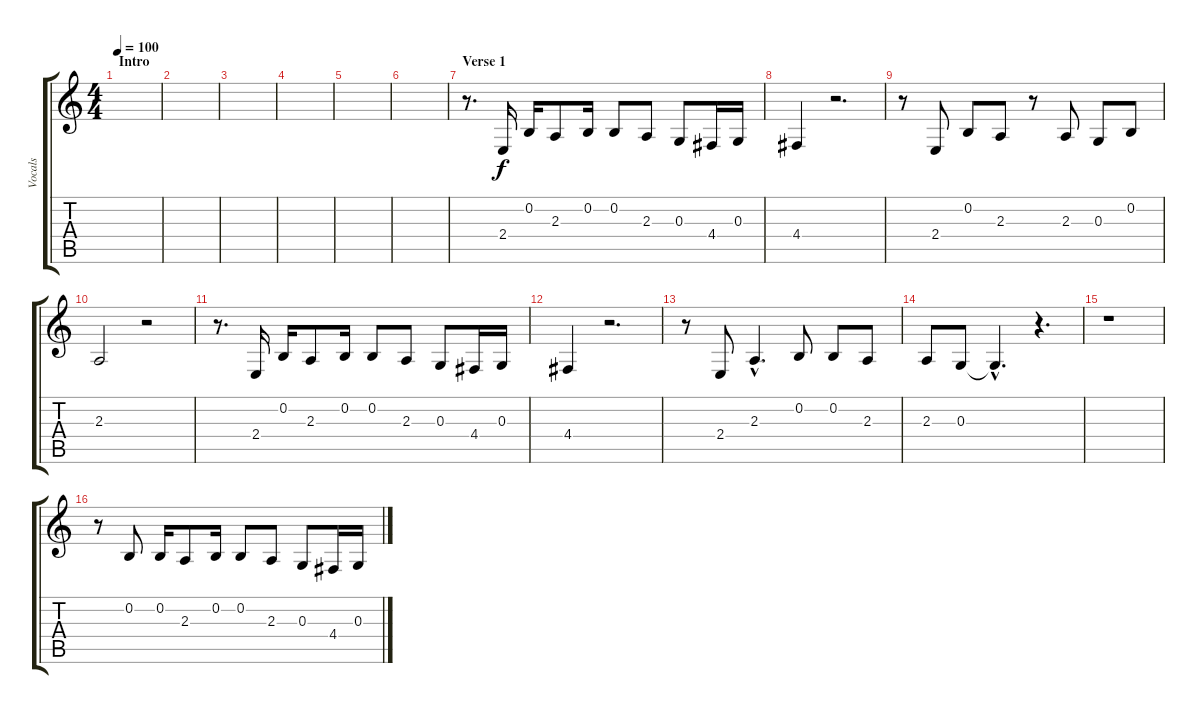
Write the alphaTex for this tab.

\track ("Vocals" "Vocals") {instrument lead6voice}
\staff {score tabs}
\tuning (E4 B3 G3 D3 A2 E2) {hide}
\ts (4 4)
\section ("" "Intro")
\tempo 100
\clef g2
\ks c
|
|
|
|
|
|
\section ("" "Verse 1")
r.8{d} 2.4.16 0.2.16 2.3.8 0.2.16 0.2.8 2.3.8 0.3.8 4.4.16 0.3.16 |
4.4.4{volume 10} r.2{d} |
r.8{volume 16} 2.4.8 0.2.8 2.3.8 r.8 2.3.8 0.3.8 0.2.8 |
2.3.2{volume 10} r.2 |
r.8{d volume 16} 2.4.16 0.2.16 2.3.8 0.2.16 0.2.8 2.3.8 0.3.8 4.4.16 0.3.16 |
4.4.4{volume 10} r.2{d} |
r.8{volume 16} 2.4.8 2.3{hac}.4{d} 0.2.8 0.2.8 2.3.8 |
2.3.8 0.3.8{volume 10} 0.3{hac t}.4{d} r.4{d} |
r.1 |
r.8{volume 16} 0.2.8 0.2.16 2.3.8 0.2.16 0.2.8 2.3.8 0.3.8 4.4.16 0.3.16
